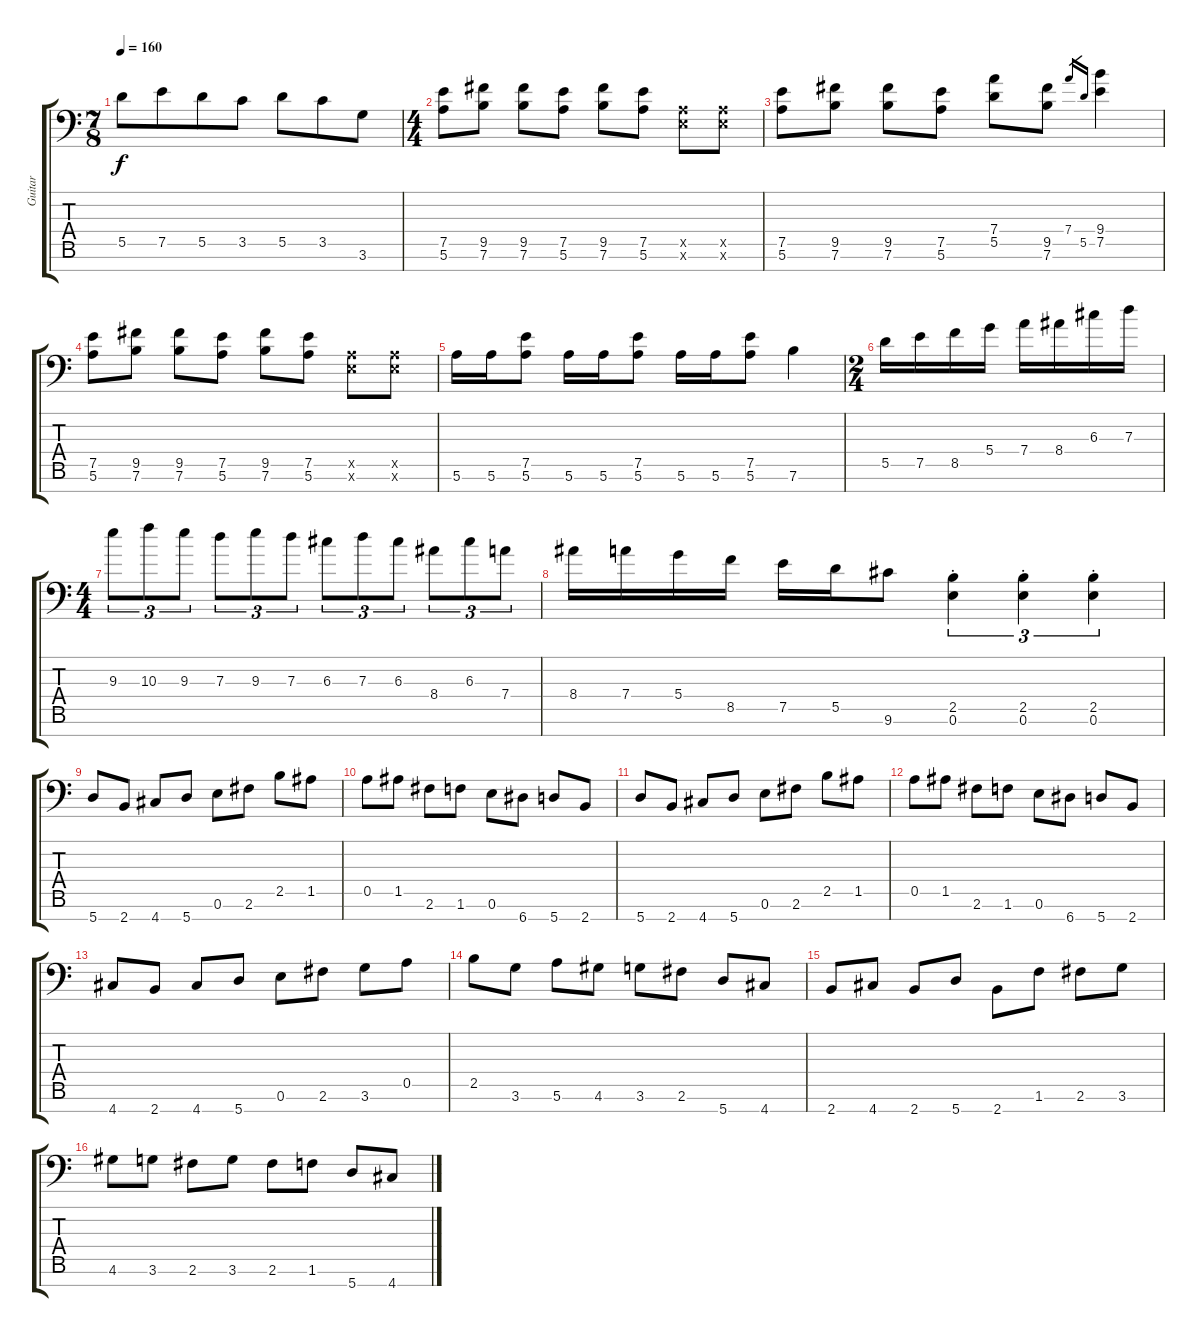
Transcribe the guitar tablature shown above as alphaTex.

\track ("Guitar" "Guitar") {instrument distortionguitar}
\staff {score tabs}
\tuning (E4 B3 G3 D3 A2 E2 A1) {hide}
\ts (7 8)
\tempo 160
\clef f4
\ks c
5.5.8{dy f} 7.5.8 5.5.8 3.5.8 5.5.8 3.5.8 3.6.8 |
\ts (4 4)
(7.5 5.6).8 (9.5 7.6).8 (9.5 7.6).8 (7.5 5.6).8 (9.5 7.6).8 (7.5 5.6).8 (0.5{x} 0.6{x}).8 (0.5{x} 0.6{x}).8 |
(7.5 5.6).8 (9.5 7.6).8 (9.5 7.6).8 (7.5 5.6).8 (7.4 5.5).8 (9.5 7.6).8 7.4.16{gr} 5.5.16{gr} (9.4 7.5).4 |
(7.5 5.6).8 (9.5 7.6).8 (9.5 7.6).8 (7.5 5.6).8 (9.5 7.6).8 (7.5 5.6).8 (0.5{x} 0.6{x}).8 (0.5{x} 0.6{x}).8 |
5.6.16 5.6.16 (7.5 5.6).8 5.6.16 5.6.16 (7.5 5.6).8 5.6.16 5.6.16 (7.5 5.6).8 7.6.4 |
\ts (2 4)
5.5.16 7.5.16 8.5.16 5.4.16 7.4.16 8.4.16 6.3.16 7.3.16 |
\ts (4 4)
9.3.8{tu (3 2)} 10.3.8{tu (3 2)} 9.3.8{tu (3 2)} 7.3.8{tu (3 2)} 9.3.8{tu (3 2)} 7.3.8{tu (3 2)} 6.3.8{tu (3 2)} 7.3.8{tu (3 2)} 6.3.8{tu (3 2)} 8.4.8{tu (3 2)} 6.3.8{tu (3 2)} 7.4.8{tu (3 2)} |
8.4.16 7.4.16 5.4.16 8.5.16 7.5.16 5.5.16 9.6.8 (2.5{st} 0.6{st}).4{tu (3 2)} (2.5{st} 0.6{st}).4{tu (3 2)} (2.5{st} 0.6{st}).4{tu (3 2)} |
5.7.8 2.7.8 4.7.8 5.7.8 0.6.8 2.6.8 2.5.8 1.5.8 |
0.5.8 1.5.8 2.6.8 1.6.8 0.6.8 6.7.8 5.7.8 2.7.8 |
5.7.8 2.7.8 4.7.8 5.7.8 0.6.8 2.6.8 2.5.8 1.5.8 |
0.5.8 1.5.8 2.6.8 1.6.8 0.6.8 6.7.8 5.7.8 2.7.8 |
4.7.8 2.7.8 4.7.8 5.7.8 0.6.8 2.6.8 3.6.8 0.5.8 |
2.5.8 3.6.8 5.6.8 4.6.8 3.6.8 2.6.8 5.7.8 4.7.8 |
2.7.8 4.7.8 2.7.8 5.7.8 2.7.8 1.6.8 2.6.8 3.6.8 |
4.6.8 3.6.8 2.6.8 3.6.8 2.6.8 1.6.8 5.7.8 4.7.8
